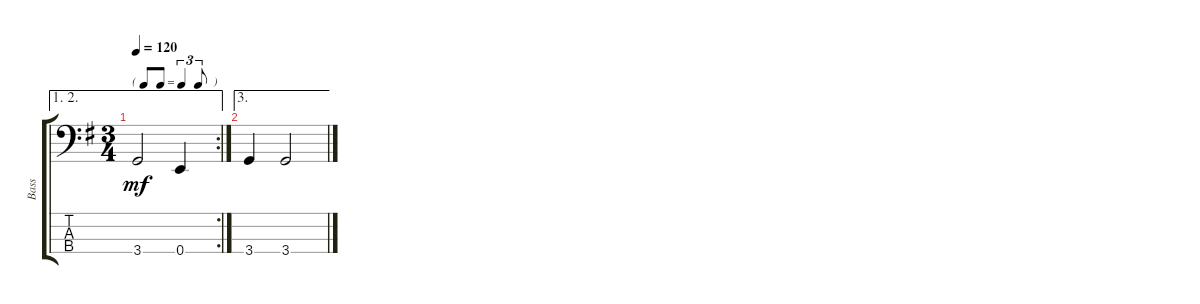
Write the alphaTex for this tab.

\track ("Bass" "Bass") {instrument electricbassfinger}
\staff {score tabs}
\tuning (G2 D2 A1 E1) {hide}
\ae (1 2)
\rc 2
\ts (3 4)
\tf triplet8th
\tempo 120
\clef f4
\ks g
3.4.2{dy mf} 0.4.4 |
\ae 3
3.4.4 3.4.2
